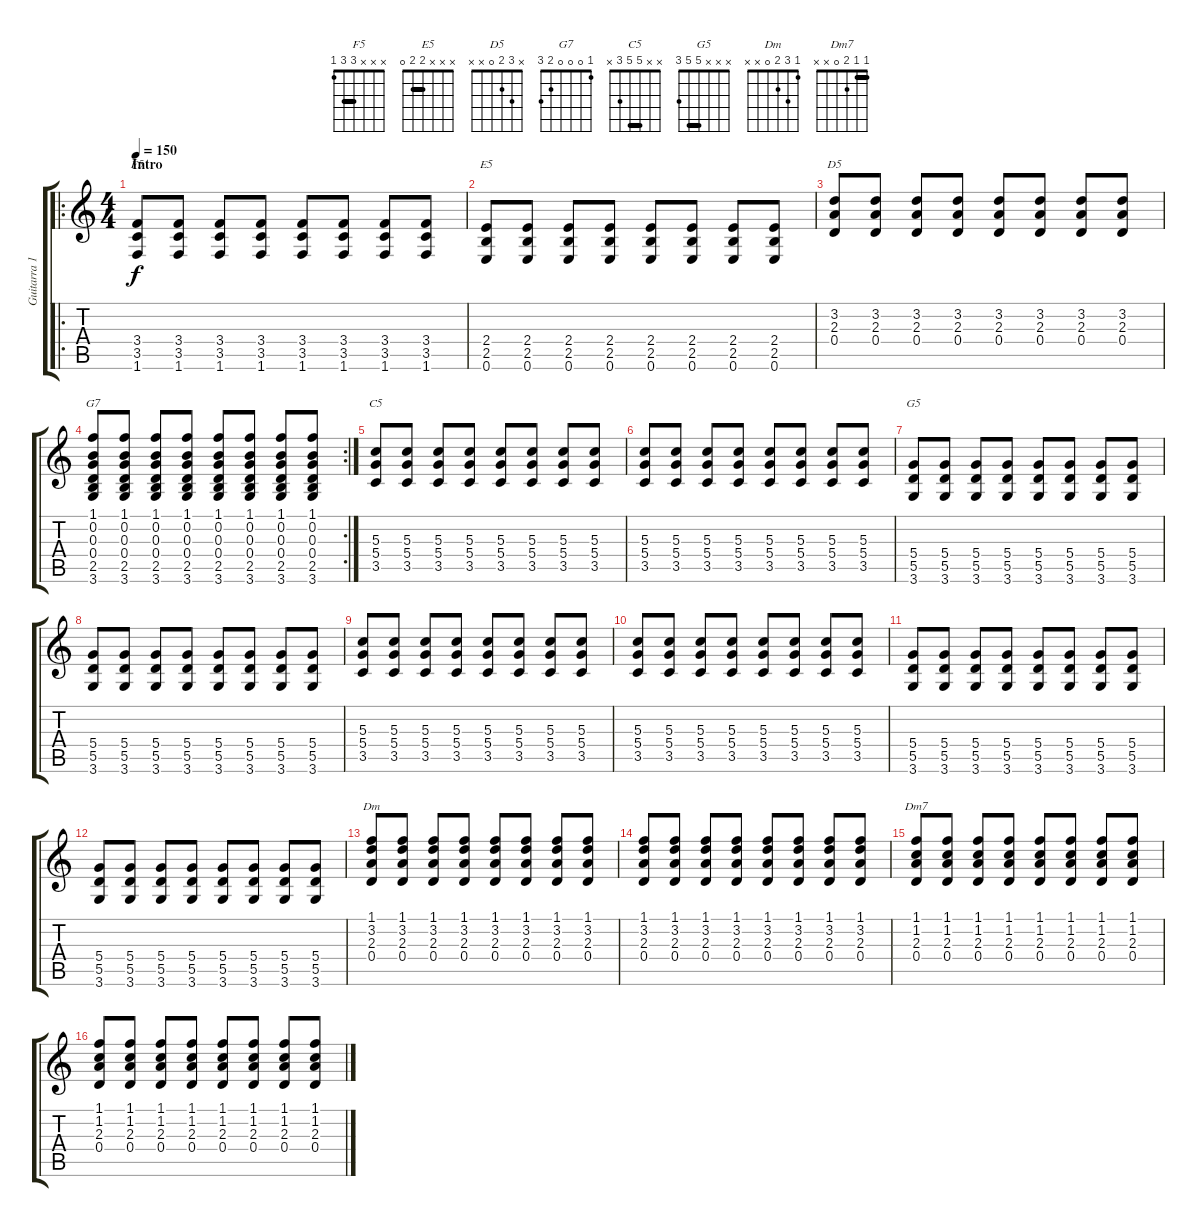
\track ("Guitarra 1" "Guitarra 1") {instrument overdrivenguitar}
\staff {score tabs}
\tuning (E4 B3 G3 D3 A2 E2) {hide}
\chord ("F5" x x x 3 3 1) {barre 3}
\chord ("E5" x x x 2 2 0) {barre 2}
\chord ("D5" x 3 2 0 x x)
\chord ("G7" 1 0 0 0 2 3)
\chord ("C5" x x 5 5 3 x) {barre 5}
\chord ("G5" x x x 5 5 3) {barre 5}
\chord ("Dm" 1 3 2 0 x x)
\chord ("Dm7" 1 1 2 0 x x) {barre 1}
\ro
\ts (4 4)
\section ("" "Intro")
\tempo 150
\clef g2
\ks c
(3.4 3.5 1.6).8{ch "F5" dy f instrument overdrivenguitar} (3.4 3.5 1.6).8 (3.4 3.5 1.6).8 (3.4 3.5 1.6).8 (3.4 3.5 1.6).8 (3.4 3.5 1.6).8 (3.4 3.5 1.6).8 (3.4 3.5 1.6).8 |
(2.4 2.5 0.6).8{ch "E5"} (2.4 2.5 0.6).8 (2.4 2.5 0.6).8 (2.4 2.5 0.6).8 (2.4 2.5 0.6).8 (2.4 2.5 0.6).8 (2.4 2.5 0.6).8 (2.4 2.5 0.6).8 |
(3.2 2.3 0.4).8{ch "D5"} (3.2 2.3 0.4).8 (3.2 2.3 0.4).8 (3.2 2.3 0.4).8 (3.2 2.3 0.4).8 (3.2 2.3 0.4).8 (3.2 2.3 0.4).8 (3.2 2.3 0.4).8 |
\rc 2
(1.1 0.2 0.3 0.4 2.5 3.6).8{ch "G7"} (1.1 0.2 0.3 0.4 2.5 3.6).8 (1.1 0.2 0.3 0.4 2.5 3.6).8 (1.1 0.2 0.3 0.4 2.5 3.6).8 (1.1 0.2 0.3 0.4 2.5 3.6).8 (1.1 0.2 0.3 0.4 2.5 3.6).8 (1.1 0.2 0.3 0.4 2.5 3.6).8 (1.1 0.2 0.3 0.4 2.5 3.6).8 |
(5.3 5.4 3.5).8{ch "C5"} (5.3 5.4 3.5).8 (5.3 5.4 3.5).8 (5.3 5.4 3.5).8 (5.3 5.4 3.5).8 (5.3 5.4 3.5).8 (5.3 5.4 3.5).8 (5.3 5.4 3.5).8 |
(5.3 5.4 3.5).8 (5.3 5.4 3.5).8 (5.3 5.4 3.5).8 (5.3 5.4 3.5).8 (5.3 5.4 3.5).8 (5.3 5.4 3.5).8 (5.3 5.4 3.5).8 (5.3 5.4 3.5).8 |
(5.4 5.5 3.6).8{ch "G5"} (5.4 5.5 3.6).8 (5.4 5.5 3.6).8 (5.4 5.5 3.6).8 (5.4 5.5 3.6).8 (5.4 5.5 3.6).8 (5.4 5.5 3.6).8 (5.4 5.5 3.6).8 |
(5.4 5.5 3.6).8 (5.4 5.5 3.6).8 (5.4 5.5 3.6).8 (5.4 5.5 3.6).8 (5.4 5.5 3.6).8 (5.4 5.5 3.6).8 (5.4 5.5 3.6).8 (5.4 5.5 3.6).8 |
(5.3 5.4 3.5).8 (5.3 5.4 3.5).8 (5.3 5.4 3.5).8 (5.3 5.4 3.5).8 (5.3 5.4 3.5).8 (5.3 5.4 3.5).8 (5.3 5.4 3.5).8 (5.3 5.4 3.5).8 |
(5.3 5.4 3.5).8 (5.3 5.4 3.5).8 (5.3 5.4 3.5).8 (5.3 5.4 3.5).8 (5.3 5.4 3.5).8 (5.3 5.4 3.5).8 (5.3 5.4 3.5).8 (5.3 5.4 3.5).8 |
(5.4 5.5 3.6).8 (5.4 5.5 3.6).8 (5.4 5.5 3.6).8 (5.4 5.5 3.6).8 (5.4 5.5 3.6).8 (5.4 5.5 3.6).8 (5.4 5.5 3.6).8 (5.4 5.5 3.6).8 |
(5.4 5.5 3.6).8 (5.4 5.5 3.6).8 (5.4 5.5 3.6).8 (5.4 5.5 3.6).8 (5.4 5.5 3.6).8 (5.4 5.5 3.6).8 (5.4 5.5 3.6).8 (5.4 5.5 3.6).8 |
(1.1 3.2 2.3 0.4).8{ch "Dm"} (1.1 3.2 2.3 0.4).8 (1.1 3.2 2.3 0.4).8 (1.1 3.2 2.3 0.4).8 (1.1 3.2 2.3 0.4).8 (1.1 3.2 2.3 0.4).8 (1.1 3.2 2.3 0.4).8 (1.1 3.2 2.3 0.4).8 |
(1.1 3.2 2.3 0.4).8 (1.1 3.2 2.3 0.4).8 (1.1 3.2 2.3 0.4).8 (1.1 3.2 2.3 0.4).8 (1.1 3.2 2.3 0.4).8 (1.1 3.2 2.3 0.4).8 (1.1 3.2 2.3 0.4).8 (1.1 3.2 2.3 0.4).8 |
(1.1 1.2 2.3 0.4).8{ch "Dm7"} (1.1 1.2 2.3 0.4).8 (1.1 1.2 2.3 0.4).8 (1.1 1.2 2.3 0.4).8 (1.1 1.2 2.3 0.4).8 (1.1 1.2 2.3 0.4).8 (1.1 1.2 2.3 0.4).8 (1.1 1.2 2.3 0.4).8 |
(1.1 1.2 2.3 0.4).8 (1.1 1.2 2.3 0.4).8 (1.1 1.2 2.3 0.4).8 (1.1 1.2 2.3 0.4).8 (1.1 1.2 2.3 0.4).8 (1.1 1.2 2.3 0.4).8 (1.1 1.2 2.3 0.4).8 (1.1 1.2 2.3 0.4).8
